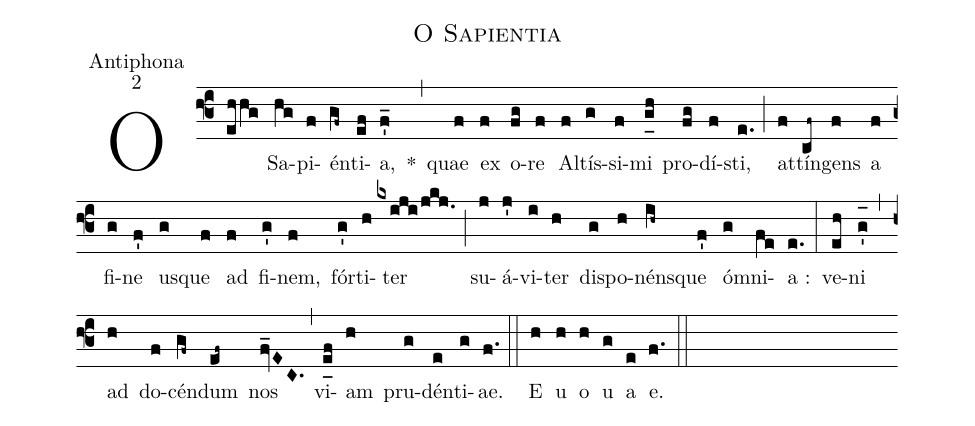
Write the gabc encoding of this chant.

name:O Sapientia;
office-part:Antiphona;
mode:2;
%%
(f3) O(ehhg) Sa(hg)pi(f)én(gf~)ti(ef)a,(f'_) *(,) quae(f) ex(f) o(fg)re(f) Al(f)tís(g)si(f)mi(g_[uh:l]h) pro(fg)dí(f)sti,(e.) (;) at(f)tín(cf~)gens(f) a(f) fi(g)ne(f') us(g)que(f) ad(f) fi(g')nem,(f) fór(g')ti(h)ter(kxiji/jkj.) (;) su(j)á(j')vi(i)ter(h) dis(g)po(h)néns(ih~)que(f') ó(g)mni(fe)a :(e.) (:) ve(eh)ni(g'_[oh:h]) (,) ad(h) do(f)cén(gf~)dum(ef~) nos(fv_EC.) (,) vi(e_[uh:l]f)am(h) pru(g)dén(e)ti(g)ae.(f.) (::) <eu>E(h) u(h) o(h) u(g) a(e) e.</eu>(f.) (::)
